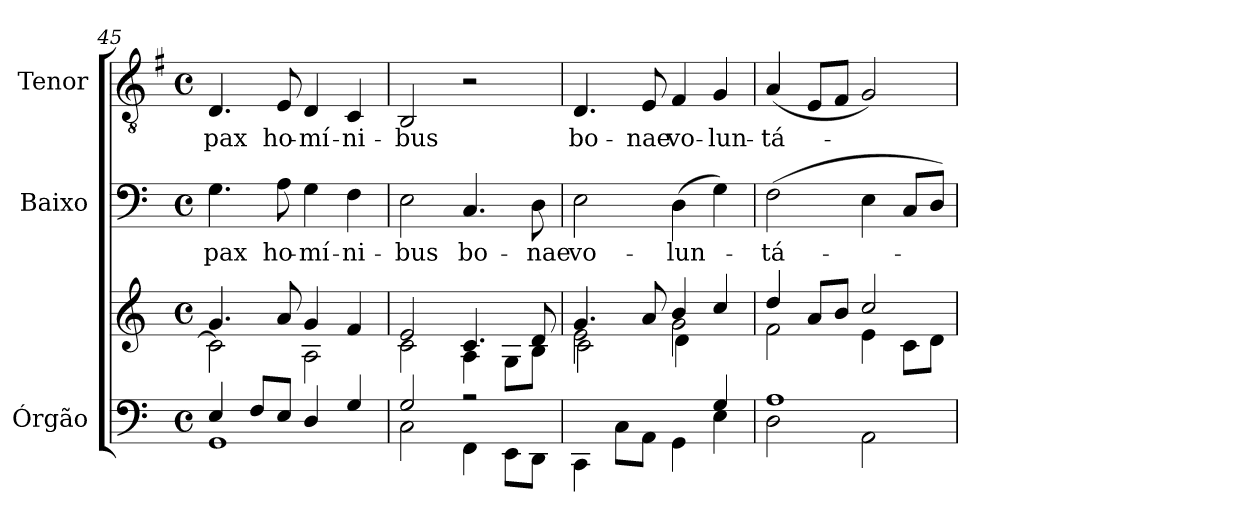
**kern	**kern	**kern	**text	**kern	**text
*part3	*part3	*part2	*part2	*part1	*part1
*staff4	*staff3	*staff2	*staff2	*staff1	*staff1
*I"Órgão	*	*I"Baixo	*	*I"Tenor	*
*I'Órg.	*	*	*	*I'Tr.	*
*clefF4	*clefG2	*clefF4	*	*clefGv2	*
*	*	*	*	*ITrd4c7	*
*k[]	*k[]	*k[]	*	*k[]	*
*C:	*C:	*C:	*	*C:	*
*M4/4	*M4/4	*M4/4	*	*M4/4	*
*met(c)	*met(c)	*met(c)	*	*met(c)	*
=45	=45	=45	=45	=45	=45
*^	*^	*	*	*	*
!	!	!	!	!	!LO:LY:b:color=#000000	!	!
!	!	!	!	!	!	!	!LO:LY:b:color=#000000
4Ei/	1GGi	4.gi/	2ci\]	4.Gi\	pax	4.GGi/	pax
8Fi/L	.	.	.	.	.	.	.
!	!	!	!	!	!LO:LY:b:color=#000000	!	!
!	!	!	!	!	!	!	!LO:LY:b:color=#000000
8Ei/J	.	8ai/	.	8Ai\	ho-	8AAi/	ho-
!	!	!	!	!	!LO:LY:b:color=#000000	!	!
!	!	!	!	!	!	!	!LO:LY:b:color=#000000
4Di/	.	4gi/	2Ai\	4Gi\	-mí-	4GGi/	-mí-
!	!	!	!	!	!LO:LY:b:color=#000000	!	!
!	!	!	!	!	!	!	!LO:LY:b:color=#000000
4Gi/	.	4fi/	.	4Fi\	-ni-	4FFi/	-ni-
=46	=46	=46	=46	=46	=46	=46	=46
!	!	!	!	!	!LO:LY:b:color=#000000	!	!
!	!	!	!	!	!	!	!LO:LY:b:color=#000000
2Gi/	2Ci\	2ei/	2ci\	2Ei\	-bus	2EEi/	-bus
!	!	!	!	!	!LO:LY:b:color=#000000	!	!
2r	4FFi\	4.ci/	4Ai\	4.Ci/	bo-	2r	.
.	8EEi\L	.	8Gi\L	.	.	.	.
!	!	!	!	!	!LO:LY:b:color=#000000	!	!
.	8DDi\J	8di/	8Bi\J	8Di\	-nae	.	.
=47	=47	=47	=47	=47	=47	=47	=47
*	*	*	*^	*	*	*	*
!	!	!	!	!	!	!LO:LY:b:color=#000000	!	!
!	!	!	!	!	!	!	!	!LO:LY:b:color=#000000
2.ryy	4CCi\	4.gi/	2ei\	2ci\	2Ei\	vo-	4.GGi/	bo-
.	8Ci\L	.	.	.	.	.	.	.
!	!	!	!	!	!	!	!	!LO:LY:b:color=#000000
.	8AAi\J	8ai/	.	.	.	.	8AAi/	-nae
!	!	!	!	!	!	!LO:LY:b:color=#000000	!	!
!	!	!	!	!	!	!	!	!LO:LY:b:color=#000000
.	4GGi\	4bi/	2gi\	4di\	(4Di\	-lun-	4BBi/	vo-
!	!	!	!	!	!	!	!	!LO:LY:b:color=#000000
4Gi/	4Ei\	4cci/	.	4ryy	4Gi\)	.	4Ci/	-lun-
*	*	*	*v	*v	*	*	*	*
=48	=48	=48	=48	=48	=48	=48	=48
*	*	*	*^	*	*	*	*
!	!	!	!	!	!	!LO:LY:b:color=#000000	!	!
*	*	*	*v	*v	*	*	*	*
*	*	*	*^	*	*	*	*
!	!	!	!	!	!	!	!	!LO:LY:b:color=#000000
*	*	*	*v	*v	*	*	*	*
1Ai	2Di\	4ddi/	2fi\	(2Fi\	-tá-	(4Di/	-tá-
.	.	8ai/L	.	.	.	8AAi/L	.
.	.	8bi/J	.	.	.	8BBi/J	.
.	2AAi\	2cci/	4ei\	4Ei\	.	2Ci/)	.
.	.	.	8ci\L	8Ci/L	.	.	.
.	.	.	8di\J	8Di/J)	.	.	.
*v	*v	*	*	*	*	*	*
*	*v	*v	*	*	*	*
=	=	=	=	=	=
*-	*-	*-	*-	*-	*-
